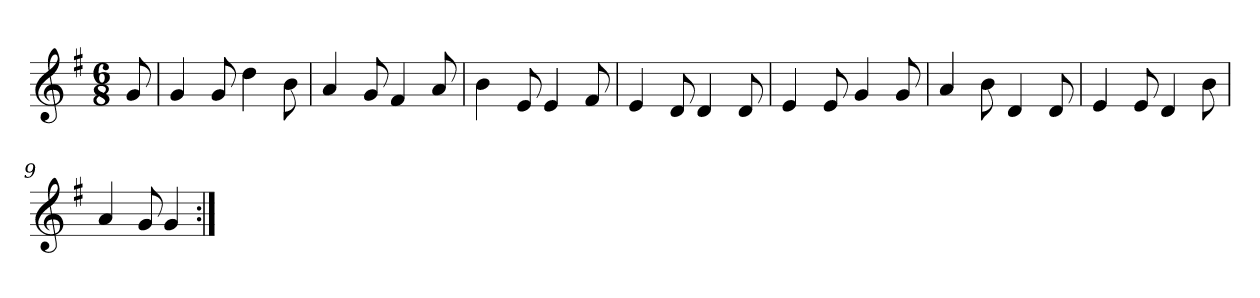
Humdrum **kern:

**kern
*part1
*staff1
*clefG2
*k[f#]
*G:
*M6/8
=1
8g/
=2
4g/
8g/
4dd\
8b\
=3
4a/
8g/
4f#/
8a/
=4
4b\
8e/
4e/
8f#/
=5
4e/
8d/
4d/
8d/
=6
4e/
8e/
4g/
8g/
=7
4a/
8b\
4d/
8d/
=8
4e/
8e/
4d/
8b\
=9
4a/
8g/
4g/
=:|!
*-
